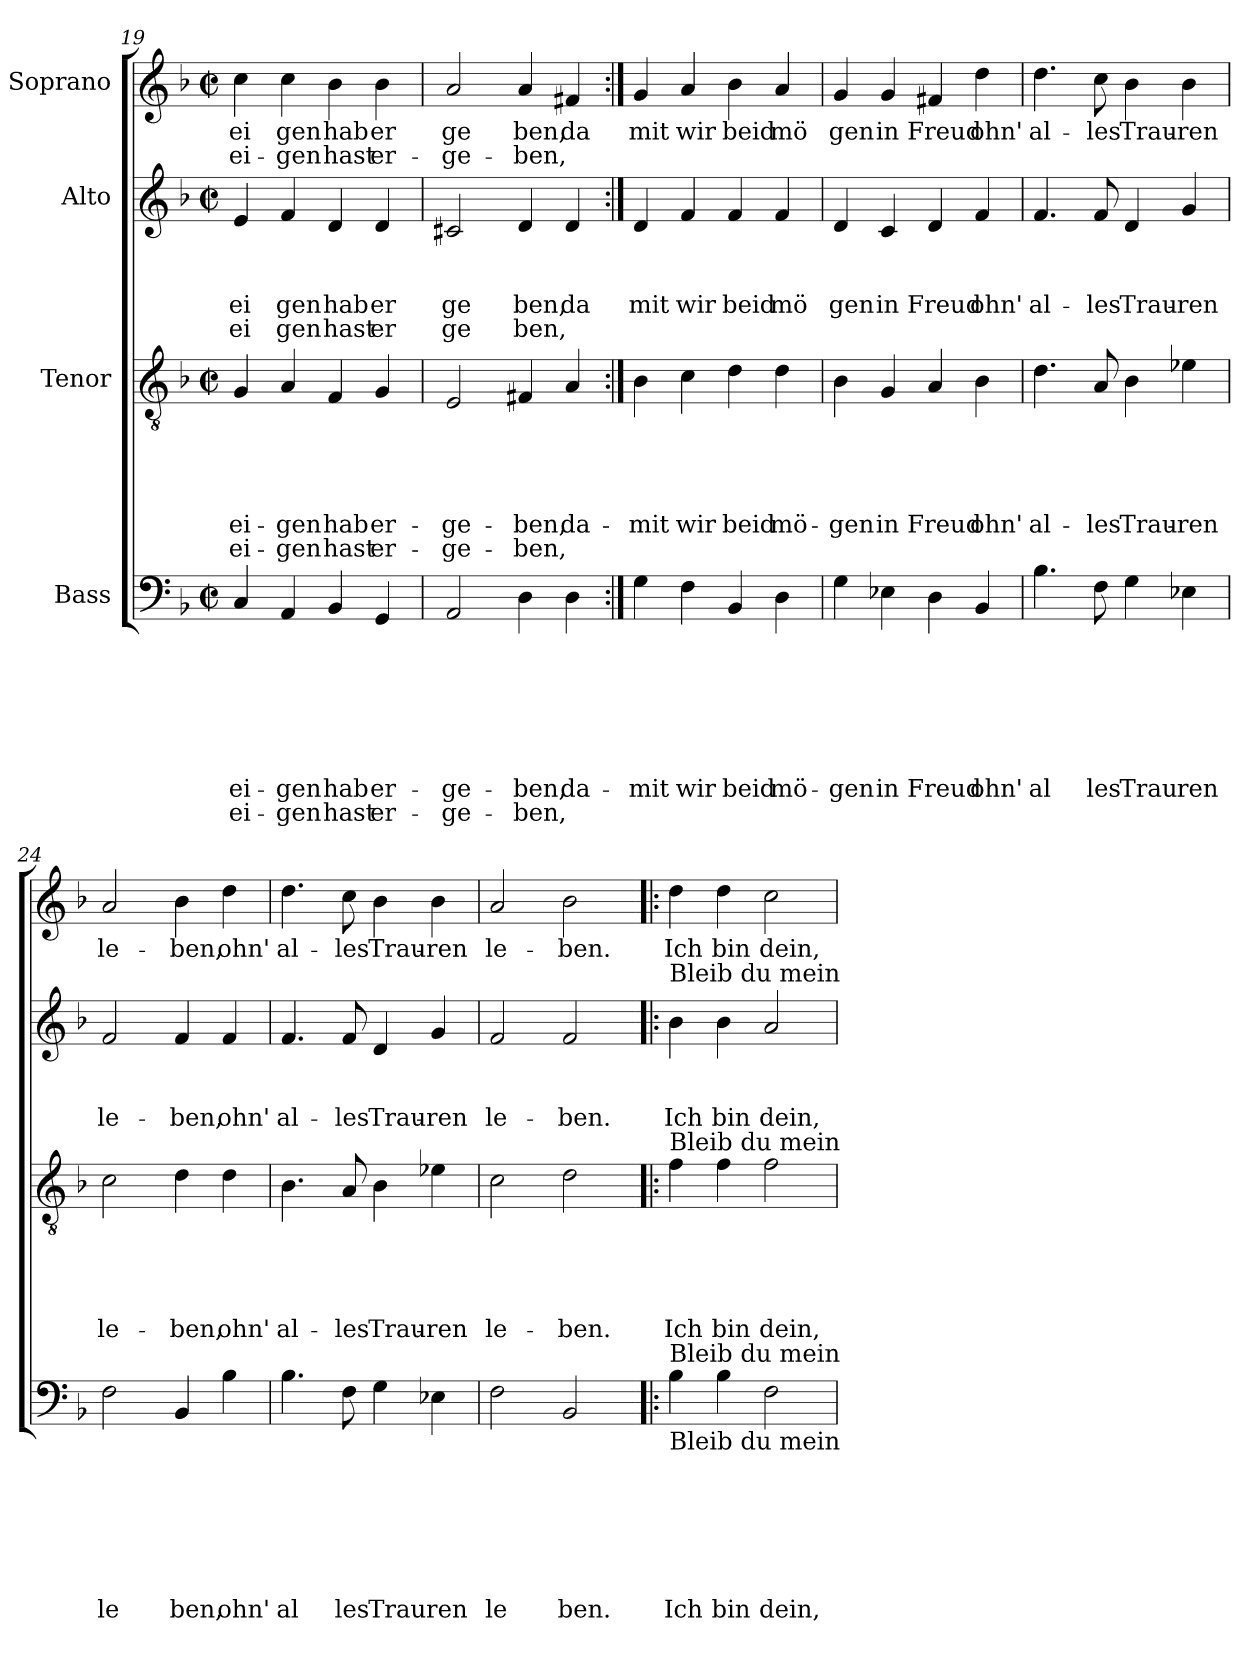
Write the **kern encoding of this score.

**kern	**text	**text	**text	**text	**text	**text	**text	**text	**kern	**text	**text	**text	**text	**text	**text	**kern	**text	**text	**text	**text	**kern	**text	**text
*part4	*part4	*part4	*part4	*part4	*part4	*part4	*part4	*part4	*part3	*part3	*part3	*part3	*part3	*part3	*part3	*part2	*part2	*part2	*part2	*part2	*part1	*part1	*part1
*staff4	*staff4	*staff4	*staff4	*staff4	*staff4	*staff4	*staff4	*staff4	*staff3	*staff3	*staff3	*staff3	*staff3	*staff3	*staff3	*staff2	*staff2	*staff2	*staff2	*staff2	*staff1	*staff1	*staff1
*I"Bass	*	*	*	*	*	*	*	*	*I"Tenor	*	*	*	*	*	*	*I"Alto	*	*	*	*	*I"Soprano	*	*
*clefF4	*	*	*	*	*	*	*	*	*clefGv2	*	*	*	*	*	*	*clefG2	*	*	*	*	*clefG2	*	*
*k[b-]	*	*	*	*	*	*	*	*	*k[b-]	*	*	*	*	*	*	*k[b-]	*	*	*	*	*k[b-]	*	*
*F:	*	*	*	*	*	*	*	*	*F:	*	*	*	*	*	*	*F:	*	*	*	*	*F:	*	*
*M2/2	*	*	*	*	*	*	*	*	*M2/2	*	*	*	*	*	*	*M2/2	*	*	*	*	*M2/2	*	*
*met(c|)	*	*	*	*	*	*	*	*	*met(c|)	*	*	*	*	*	*	*met(c|)	*	*	*	*	*met(c|)	*	*
=19	=19	=19	=19	=19	=19	=19	=19	=19	=19	=19	=19	=19	=19	=19	=19	=19	=19	=19	=19	=19	=19	=19	=19
!	!	!	!	!	!	!	!LO:LY:b	!LO:LY:b	!	!	!	!	!	!LO:LY:b	!LO:LY:b	!	!	!	!LO:LY:b	!LO:LY:b	!	!LO:LY:b	!LO:LY:b
4C/	.	.	.	.	.	.	ei-	ei-	4G/	.	.	.	.	ei-	ei-	4e/	.	.	ei	ei	4cc\	ei	ei-
!	!	!	!	!	!	!	!LO:LY:b	!LO:LY:b	!	!	!	!	!	!LO:LY:b	!LO:LY:b	!	!	!	!LO:LY:b	!LO:LY:b	!	!LO:LY:b	!LO:LY:b
4AA/	.	.	.	.	.	.	-gen	-gen	4A/	.	.	.	.	-gen	-gen	4f/	.	.	gen	gen	4cc\	gen	-gen
!	!	!	!	!	!	!	!LO:LY:b	!LO:LY:b	!	!	!	!	!	!LO:LY:b	!LO:LY:b	!	!	!	!LO:LY:b	!LO:LY:b	!	!LO:LY:b	!LO:LY:b
4BB-/	.	.	.	.	.	.	hab	hast	4F/	.	.	.	.	hab	hast	4d/	.	.	hab	hast	4b-\	hab	hast
!	!	!	!	!	!	!	!LO:LY:b	!LO:LY:b	!	!	!	!	!	!LO:LY:b	!LO:LY:b	!	!	!	!LO:LY:b	!LO:LY:b	!	!LO:LY:b	!LO:LY:b
4GG/	.	.	.	.	.	.	er-	er-	4G/	.	.	.	.	er-	er-	4d/	.	.	er	er	4b-\	er	er-
=20	=20	=20	=20	=20	=20	=20	=20	=20	=20	=20	=20	=20	=20	=20	=20	=20	=20	=20	=20	=20	=20	=20	=20
!	!	!	!	!	!	!	!LO:LY:b	!LO:LY:b	!	!	!	!	!	!LO:LY:b	!LO:LY:b	!	!	!	!LO:LY:b	!LO:LY:b	!	!LO:LY:b	!LO:LY:b
2AA/	.	.	.	.	.	.	-ge-	-ge-	2E/	.	.	.	.	-ge-	-ge-	2c#X/	.	.	ge	ge	2a/	ge	-ge-
!	!	!	!	!	!	!	!LO:LY:b	!LO:LY:b	!	!	!	!	!	!LO:LY:b	!LO:LY:b	!	!	!	!LO:LY:b	!LO:LY:b	!	!LO:LY:b	!LO:LY:b
4D\	.	.	.	.	.	.	-ben,	-ben,	4F#X/	.	.	.	.	-ben,	-ben,	4d/	.	.	ben,	ben,	4a/	ben,	-ben,
!	!	!	!	!	!	!	!LO:LY:b	!	!	!	!	!	!	!LO:LY:b	!	!	!	!	!LO:LY:b	!	!	!LO:LY:b	!
4D\	.	.	.	.	.	.	da-	.	4A/	.	.	.	.	da-	.	4d/	.	.	da	.	4f#X/	da	.
=21:|!	=21:|!	=21:|!	=21:|!	=21:|!	=21:|!	=21:|!	=21:|!	=21:|!	=21:|!	=21:|!	=21:|!	=21:|!	=21:|!	=21:|!	=21:|!	=21:|!	=21:|!	=21:|!	=21:|!	=21:|!	=21:|!	=21:|!	=21:|!
!	!	!	!	!	!	!	!LO:LY:b	!	!	!	!	!	!	!LO:LY:b	!	!	!	!	!LO:LY:b	!	!	!LO:LY:b	!
4G\	.	.	.	.	.	.	-mit	.	4B-\	.	.	.	.	-mit	.	4d/	.	.	mit	.	4g/	mit	.
!	!	!	!	!	!	!	!LO:LY:b	!	!	!	!	!	!	!LO:LY:b	!	!	!	!	!LO:LY:b	!	!	!LO:LY:b	!
4F\	.	.	.	.	.	.	wir	.	4c\	.	.	.	.	wir	.	4f/	.	.	wir	.	4a/	wir	.
!	!	!	!	!	!	!	!LO:LY:b	!	!	!	!	!	!	!LO:LY:b	!	!	!	!	!LO:LY:b	!	!	!LO:LY:b	!
4BB-/	.	.	.	.	.	.	beid	.	4d\	.	.	.	.	beid	.	4f/	.	.	beid	.	4b-\	beid	.
!	!	!	!	!	!	!	!LO:LY:b	!	!	!	!	!	!	!LO:LY:b	!	!	!	!	!LO:LY:b	!	!	!LO:LY:b	!
4D\	.	.	.	.	.	.	mö-	.	4d\	.	.	.	.	mö-	.	4f/	.	.	mö	.	4a/	mö	.
!!LO:LB:g=z
=22	=22	=22	=22	=22	=22	=22	=22	=22	=22	=22	=22	=22	=22	=22	=22	=22	=22	=22	=22	=22	=22	=22	=22
!	!	!	!	!	!	!	!LO:LY:b	!	!	!	!	!	!	!LO:LY:b	!	!	!	!	!LO:LY:b	!	!	!LO:LY:b	!
4G\	.	.	.	.	.	.	-gen	.	4B-\	.	.	.	.	-gen	.	4d/	.	.	gen	.	4g/	gen	.
!	!	!	!	!	!	!	!LO:LY:b	!	!	!	!	!	!	!LO:LY:b	!	!	!	!	!LO:LY:b	!	!	!LO:LY:b	!
4E-X\	.	.	.	.	.	.	in	.	4G/	.	.	.	.	in	.	4c/	.	.	in	.	4g/	in	.
!	!	!	!	!	!	!	!LO:LY:b	!	!	!	!	!	!	!LO:LY:b	!	!	!	!	!LO:LY:b	!	!	!LO:LY:b	!
4D\	.	.	.	.	.	.	Freud	.	4A/	.	.	.	.	Freud	.	4d/	.	.	Freud	.	4f#X/	Freud	.
!	!	!	!	!	!	!	!LO:LY:b	!	!	!	!	!	!	!LO:LY:b	!	!	!	!	!LO:LY:b	!	!	!LO:LY:b	!
4BB-/	.	.	.	.	.	.	ohn'	.	4B-\	.	.	.	.	ohn'	.	4f/	.	.	ohn'	.	4dd\	ohn'	.
=23	=23	=23	=23	=23	=23	=23	=23	=23	=23	=23	=23	=23	=23	=23	=23	=23	=23	=23	=23	=23	=23	=23	=23
!	!	!	!	!	!	!	!LO:LY:b	!	!	!	!	!	!	!LO:LY:b	!	!	!	!	!LO:LY:b	!	!	!LO:LY:b	!
4.B-\	.	.	.	.	.	.	al	.	4.d\	.	.	.	.	al-	.	4.f/	.	.	al-	.	4.dd\	al-	.
!	!	!	!	!	!	!	!LO:LY:b	!	!	!	!	!	!	!LO:LY:b	!	!	!	!	!LO:LY:b	!	!	!LO:LY:b	!
8F\	.	.	.	.	.	.	les	.	8A/	.	.	.	.	-les	.	8f/	.	.	-les	.	8cc\	-les	.
!	!	!	!	!	!	!	!LO:LY:b	!	!	!	!	!	!	!LO:LY:b	!	!	!	!	!LO:LY:b	!	!	!LO:LY:b	!
4G\	.	.	.	.	.	.	Trau	.	4B-\	.	.	.	.	Trau-	.	4d/	.	.	Trau-	.	4b-\	Trau-	.
!	!	!	!	!	!	!	!LO:LY:b	!	!	!	!	!	!	!LO:LY:b	!	!	!	!	!LO:LY:b	!	!	!LO:LY:b	!
4E-X\	.	.	.	.	.	.	ren	.	4e-X\	.	.	.	.	-ren	.	4g/	.	.	-ren	.	4b-\	-ren	.
=24	=24	=24	=24	=24	=24	=24	=24	=24	=24	=24	=24	=24	=24	=24	=24	=24	=24	=24	=24	=24	=24	=24	=24
!	!	!	!	!	!	!	!LO:LY:b	!	!	!	!	!	!	!LO:LY:b	!	!	!	!	!LO:LY:b	!	!	!LO:LY:b	!
2F\	.	.	.	.	.	.	le	.	2c\	.	.	.	.	le-	.	2f/	.	.	le-	.	2a/	le-	.
!	!	!	!	!	!	!	!LO:LY:b	!	!	!	!	!	!	!LO:LY:b	!	!	!	!	!LO:LY:b	!	!	!LO:LY:b	!
4BB-/	.	.	.	.	.	.	ben,	.	4d\	.	.	.	.	-ben,	.	4f/	.	.	-ben,	.	4b-\	-ben,	.
!	!	!	!	!	!	!	!LO:LY:b	!	!	!	!	!	!	!LO:LY:b	!	!	!	!	!LO:LY:b	!	!	!LO:LY:b	!
4B-\	.	.	.	.	.	.	ohn'	.	4d\	.	.	.	.	ohn'	.	4f/	.	.	ohn'	.	4dd\	ohn'	.
=25	=25	=25	=25	=25	=25	=25	=25	=25	=25	=25	=25	=25	=25	=25	=25	=25	=25	=25	=25	=25	=25	=25	=25
!	!	!	!	!	!	!	!LO:LY:b	!	!	!	!	!	!	!LO:LY:b	!	!	!	!	!LO:LY:b	!	!	!LO:LY:b	!
4.B-\	.	.	.	.	.	.	al	.	4.B-\	.	.	.	.	al-	.	4.f/	.	.	al-	.	4.dd\	al-	.
!	!	!	!	!	!	!	!LO:LY:b	!	!	!	!	!	!	!LO:LY:b	!	!	!	!	!LO:LY:b	!	!	!LO:LY:b	!
8F\	.	.	.	.	.	.	les	.	8A/	.	.	.	.	-les	.	8f/	.	.	-les	.	8cc\	-les	.
!	!	!	!	!	!	!	!LO:LY:b	!	!	!	!	!	!	!LO:LY:b	!	!	!	!	!LO:LY:b	!	!	!LO:LY:b	!
4G\	.	.	.	.	.	.	Trau	.	4B-\	.	.	.	.	Trau-	.	4d/	.	.	Trau-	.	4b-\	Trau-	.
!	!	!	!	!	!	!	!LO:LY:b	!	!	!	!	!	!	!LO:LY:b	!	!	!	!	!LO:LY:b	!	!	!LO:LY:b	!
4E-X\	.	.	.	.	.	.	ren	.	4e-X\	.	.	.	.	-ren	.	4g/	.	.	-ren	.	4b-\	-ren	.
=26	=26	=26	=26	=26	=26	=26	=26	=26	=26	=26	=26	=26	=26	=26	=26	=26	=26	=26	=26	=26	=26	=26	=26
!	!	!	!	!	!	!	!LO:LY:b	!	!	!	!	!	!	!LO:LY:b	!	!	!	!	!LO:LY:b	!	!	!LO:LY:b	!
2F\	.	.	.	.	.	.	le	.	2c\	.	.	.	.	le-	.	2f/	.	.	le-	.	2a/	le-	.
!	!	!	!	!	!	!	!LO:LY:b	!	!	!	!	!	!	!LO:LY:b	!	!	!	!	!LO:LY:b	!	!	!LO:LY:b	!
2BB-/	.	.	.	.	.	.	ben.	.	2d\	.	.	.	.	-ben.	.	2f/	.	.	-ben.	.	2b-\	-ben.	.
=27!|:	=27!|:	=27!|:	=27!|:	=27!|:	=27!|:	=27!|:	=27!|:	=27!|:	=27!|:	=27!|:	=27!|:	=27!|:	=27!|:	=27!|:	=27!|:	=27!|:	=27!|:	=27!|:	=27!|:	=27!|:	=27!|:	=27!|:	=27!|:
!	!	!	!	!	!	!	!	!	!	!	!	!	!	!	!	!LO:TX:a:t=Bleib du mein	!	!	!	!	!	!	!
!	!	!	!	!	!	!	!	!	!LO:TX:a:t=Bleib du mein	!	!	!	!	!	!	!	!	!	!	!	!	!	!
!LO:TX:b:t=Bleib du mein	!	!	!	!	!	!	!	!	!	!	!	!	!	!	!	!	!	!	!	!	!	!	!
!LO:TX:a:t=Bleib du mein	!	!	!	!	!	!	!	!	!	!	!	!	!	!	!	!	!	!	!	!	!	!	!
!	!	!	!	!	!	!	!LO:LY:b	!	!	!	!	!	!	!LO:LY:b	!	!	!	!	!LO:LY:b	!	!	!LO:LY:b	!
4B-\	.	.	.	.	.	.	Ich	.	4f\	.	.	.	.	Ich	.	4b-\	.	.	Ich	.	4dd\	Ich	.
!	!	!	!	!	!	!	!LO:LY:b	!	!	!	!	!	!	!LO:LY:b	!	!	!	!	!LO:LY:b	!	!	!LO:LY:b	!
4B-\	.	.	.	.	.	.	bin	.	4f\	.	.	.	.	bin	.	4b-\	.	.	bin	.	4dd\	bin	.
!	!	!	!	!	!	!	!LO:LY:b	!	!	!	!	!	!	!LO:LY:b	!	!	!	!	!LO:LY:b	!	!	!LO:LY:b	!
2F\	.	.	.	.	.	.	dein,	.	2f\	.	.	.	.	dein,	.	2a/	.	.	dein,	.	2cc\	dein,	.
=	=	=	=	=	=	=	=	=	=	=	=	=	=	=	=	=	=	=	=	=	=	=	=
*-	*-	*-	*-	*-	*-	*-	*-	*-	*-	*-	*-	*-	*-	*-	*-	*-	*-	*-	*-	*-	*-	*-	*-
